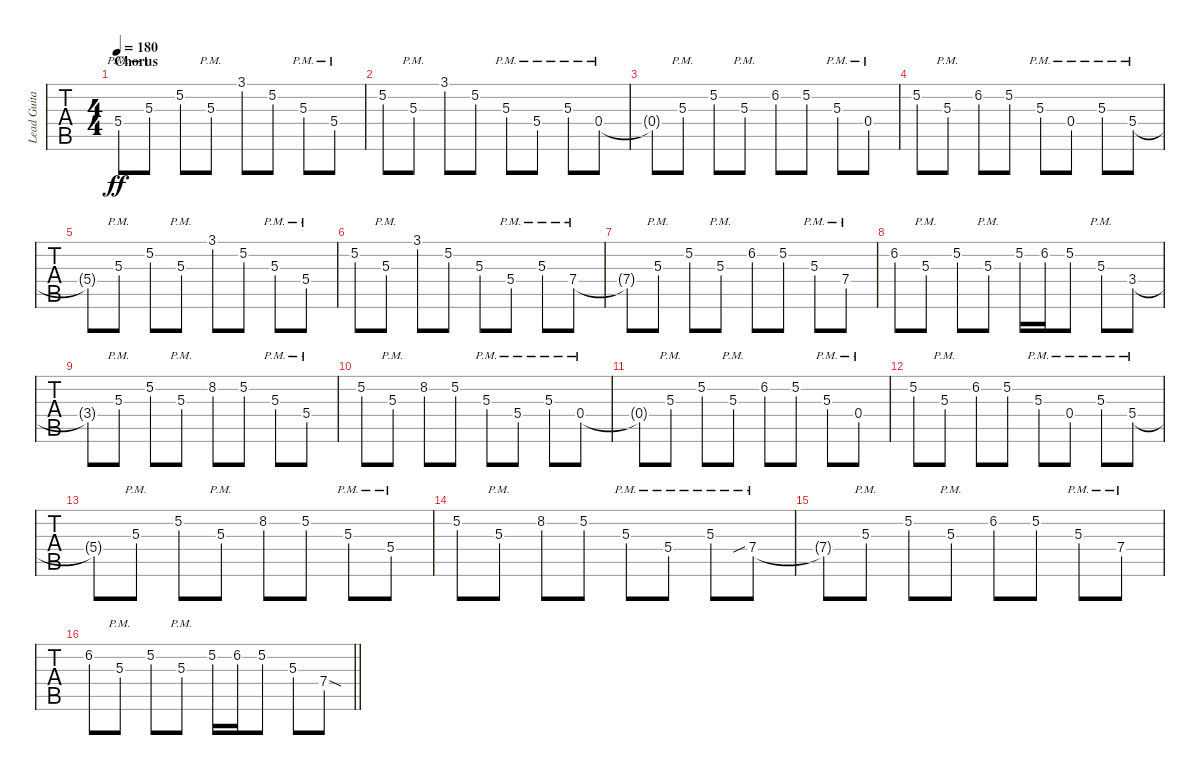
\track ("Lead Guitar" "Lead Guita") {instrument distortionguitar}
\staff {tabs}
\tuning (D4 A3 F3 C3 G2 C2) {hide}
\ts (4 4)
\section ("" "Chorus")
\tempo 180
\clef g2
\ks c
5.4{pm}.8{dy ff} 5.3{pm}.8 5.2.8 5.3{pm}.8 3.1.8 5.2.8 5.3{pm}.8 5.4{pm}.8 |
5.2.8 5.3{pm}.8 3.1.8 5.2.8 5.3{pm}.8 5.4{pm}.8 5.3{pm}.8 0.4{pm}.8 |
0.4{t}.8 5.3{pm}.8 5.2.8 5.3{pm}.8 6.2.8 5.2.8 5.3{pm}.8 0.4{pm}.8 |
5.2.8 5.3{pm}.8 6.2.8 5.2.8 5.3{pm}.8 0.4{pm}.8 5.3{pm}.8 5.4{pm}.8 |
5.4{t}.8 5.3{pm}.8 5.2.8 5.3{pm}.8 3.1.8 5.2.8 5.3{pm}.8 5.4{pm}.8 |
5.2.8 5.3{pm}.8 3.1.8 5.2.8 5.3.8 5.4{pm}.8 5.3{pm}.8 7.4{pm}.8 |
7.4{t}.8 5.3{pm}.8 5.2.8 5.3{pm}.8 6.2.8 5.2.8 5.3{pm}.8 7.4{pm}.8 |
6.2.8 5.3{pm}.8 5.2.8 5.3{pm}.8 5.2.16 6.2.16 5.2.8 5.3{pm}.8 3.4.8 |
3.4{t}.8 5.3{pm}.8 5.2.8 5.3{pm}.8 8.2.8 5.2.8 5.3{pm}.8 5.4{pm}.8 |
5.2.8 5.3{pm}.8 8.2.8 5.2.8 5.3{pm}.8 5.4{pm}.8 5.3{pm}.8 0.4{pm}.8 |
0.4{t}.8 5.3{pm}.8 5.2.8 5.3{pm}.8 6.2.8 5.2.8 5.3{pm}.8 0.4{pm}.8 |
5.2.8 5.3{pm}.8 6.2.8 5.2.8 5.3{pm}.8 0.4{pm}.8 5.3{pm}.8 5.4{pm}.8 |
5.4{t}.8 5.3{pm}.8 5.2.8 5.3{pm}.8 8.2.8 5.2.8 5.3{pm}.8 5.4{pm}.8 |
5.2.8 5.3{pm}.8 8.2.8 5.2.8 5.3{pm}.8 5.4{pm}.8 5.3{pm}.8 7.4{sib pm}.8 |
7.4{t}.8 5.3{pm}.8 5.2.8 5.3{pm}.8 6.2.8 5.2.8 5.3{pm}.8 7.4{pm}.8 |
\barLineRight lightlight
6.2.8 5.3{pm}.8 5.2.8 5.3{pm}.8 5.2.16 6.2.16 5.2.8 5.3.8 7.4{sod}.8
